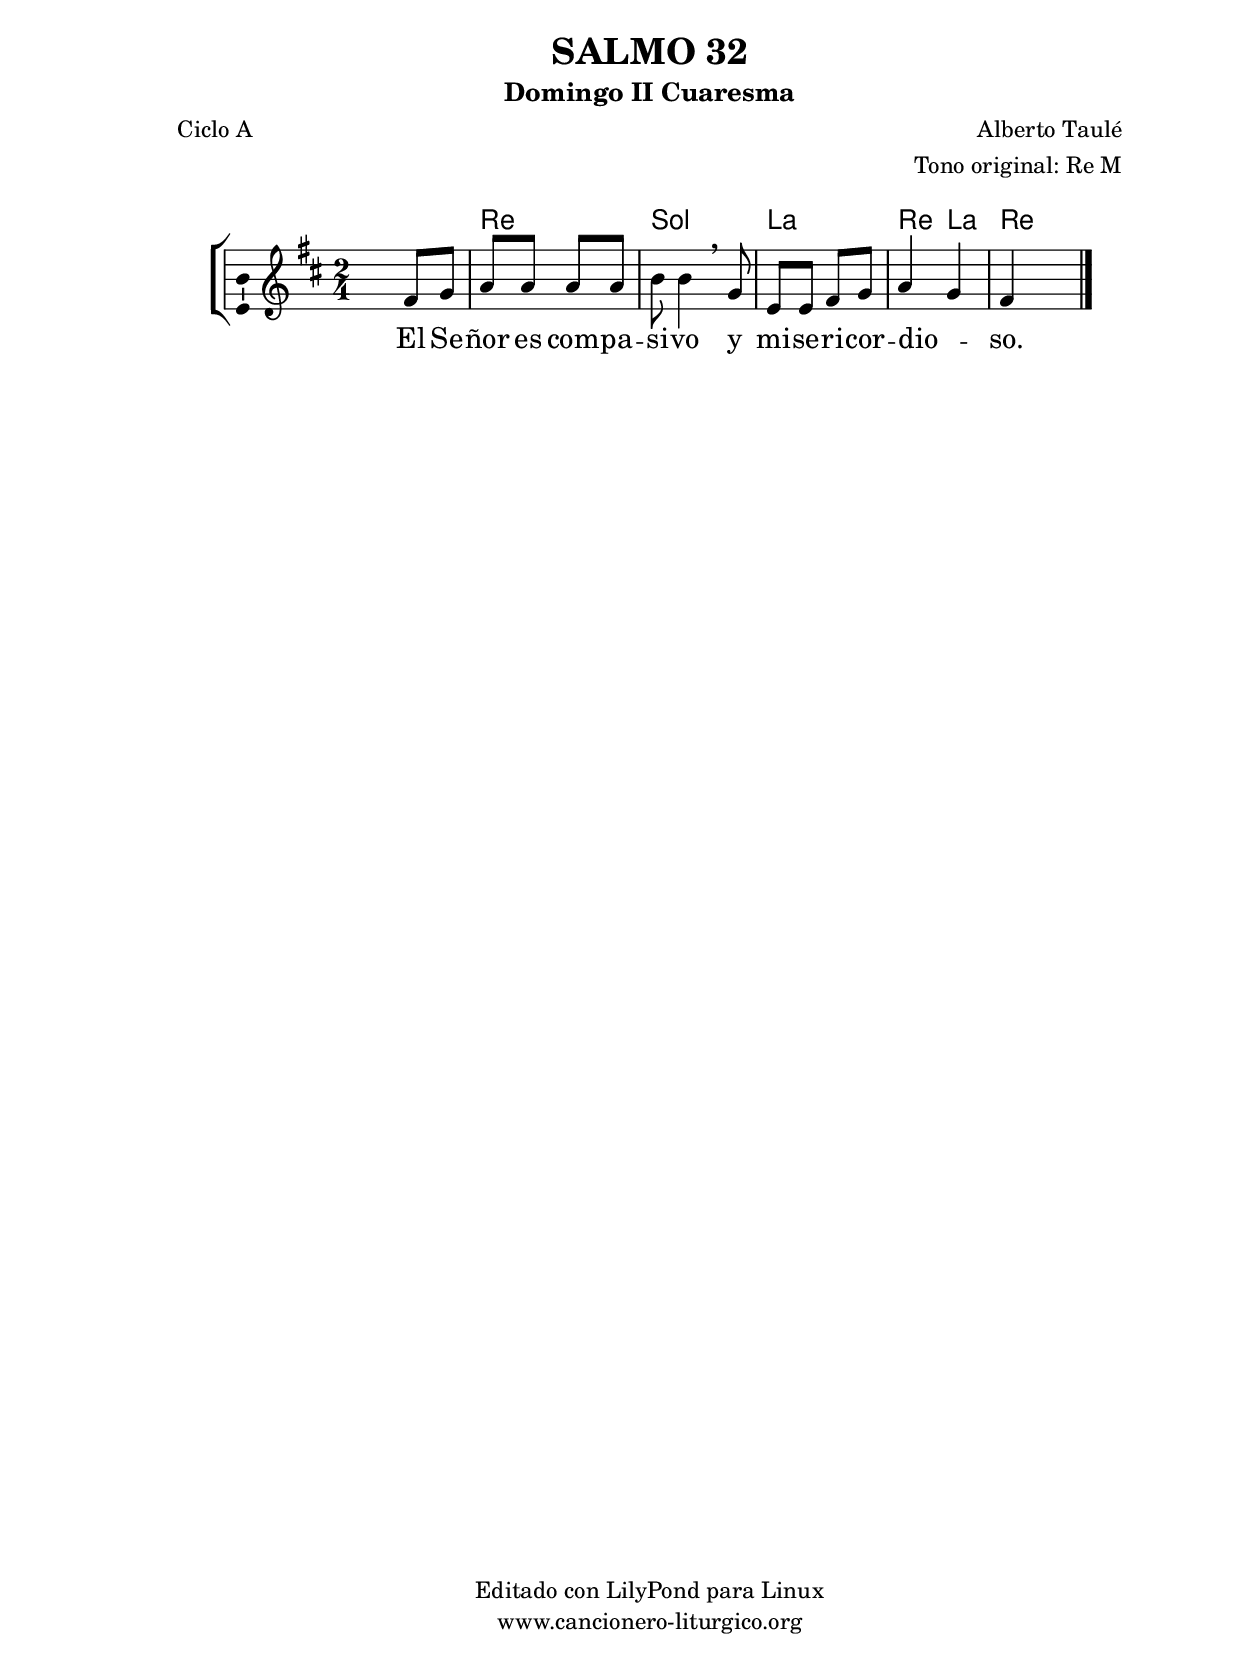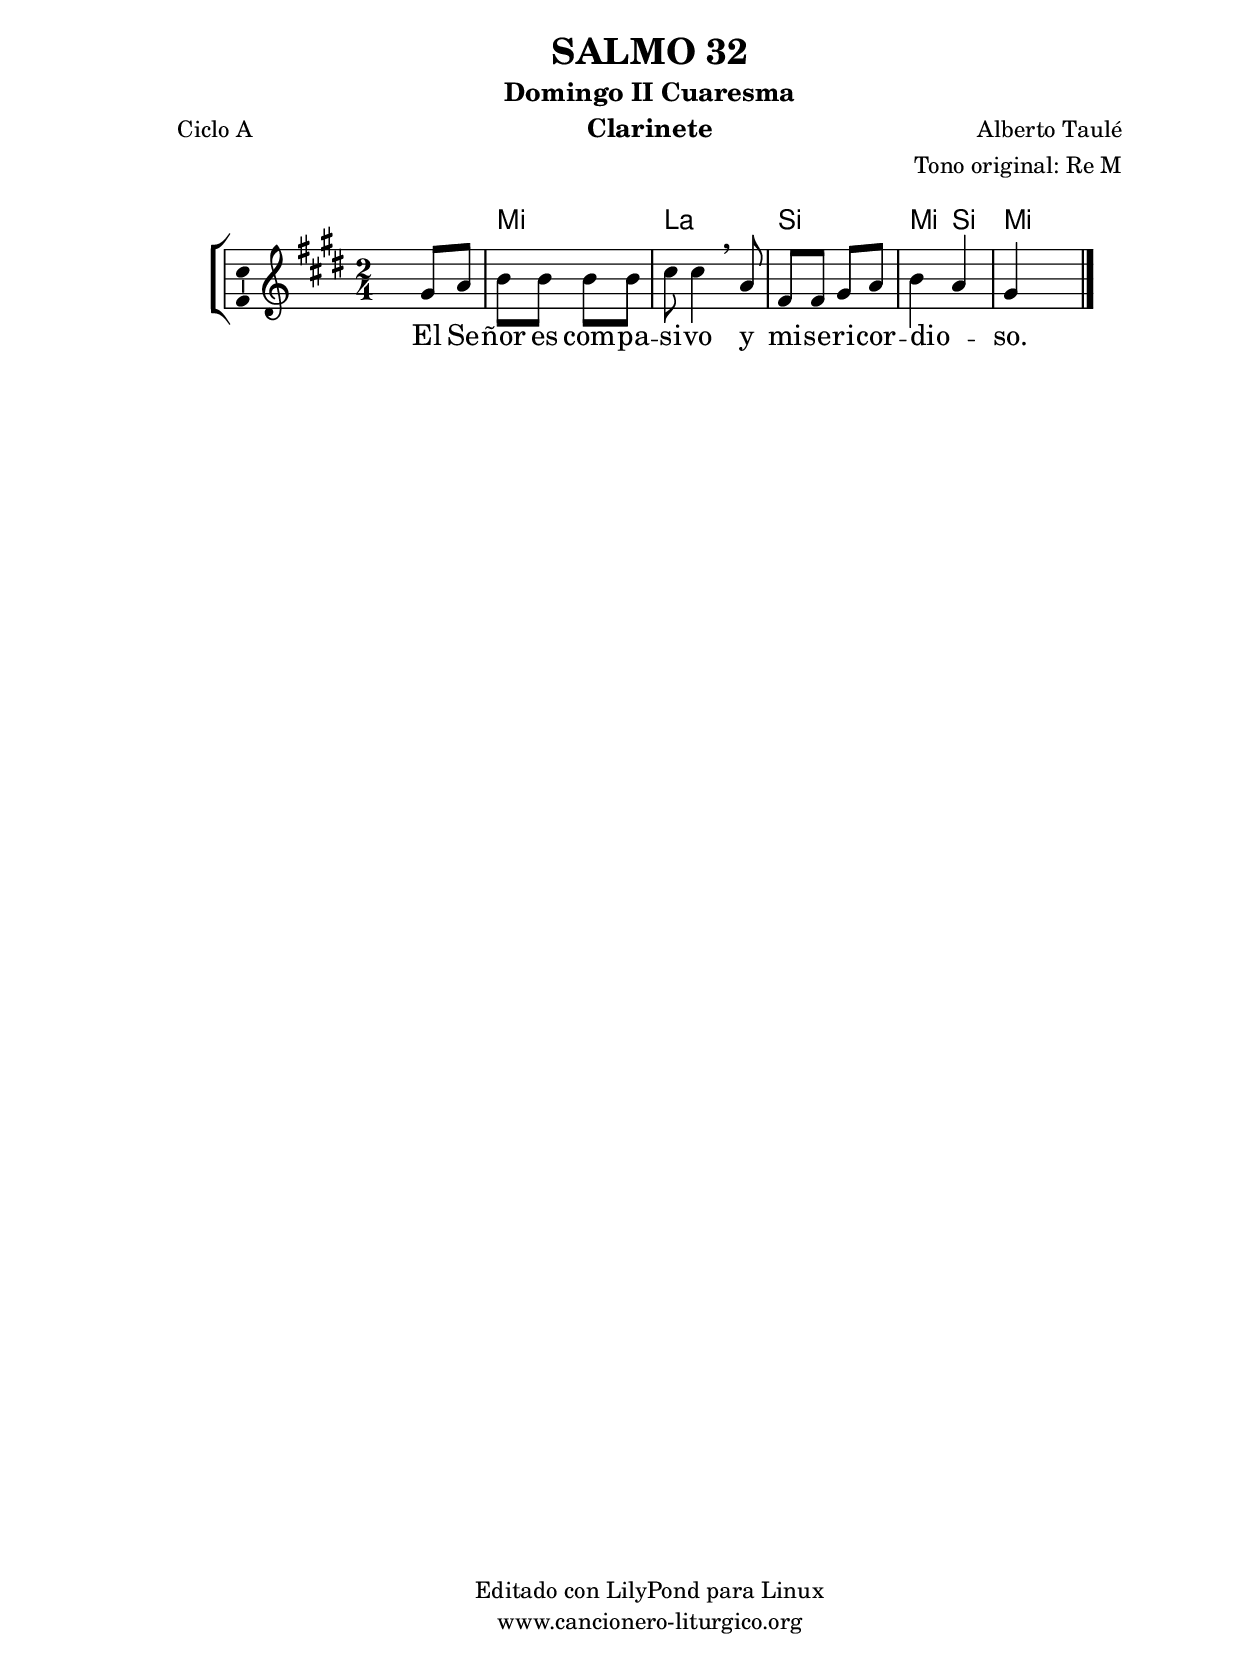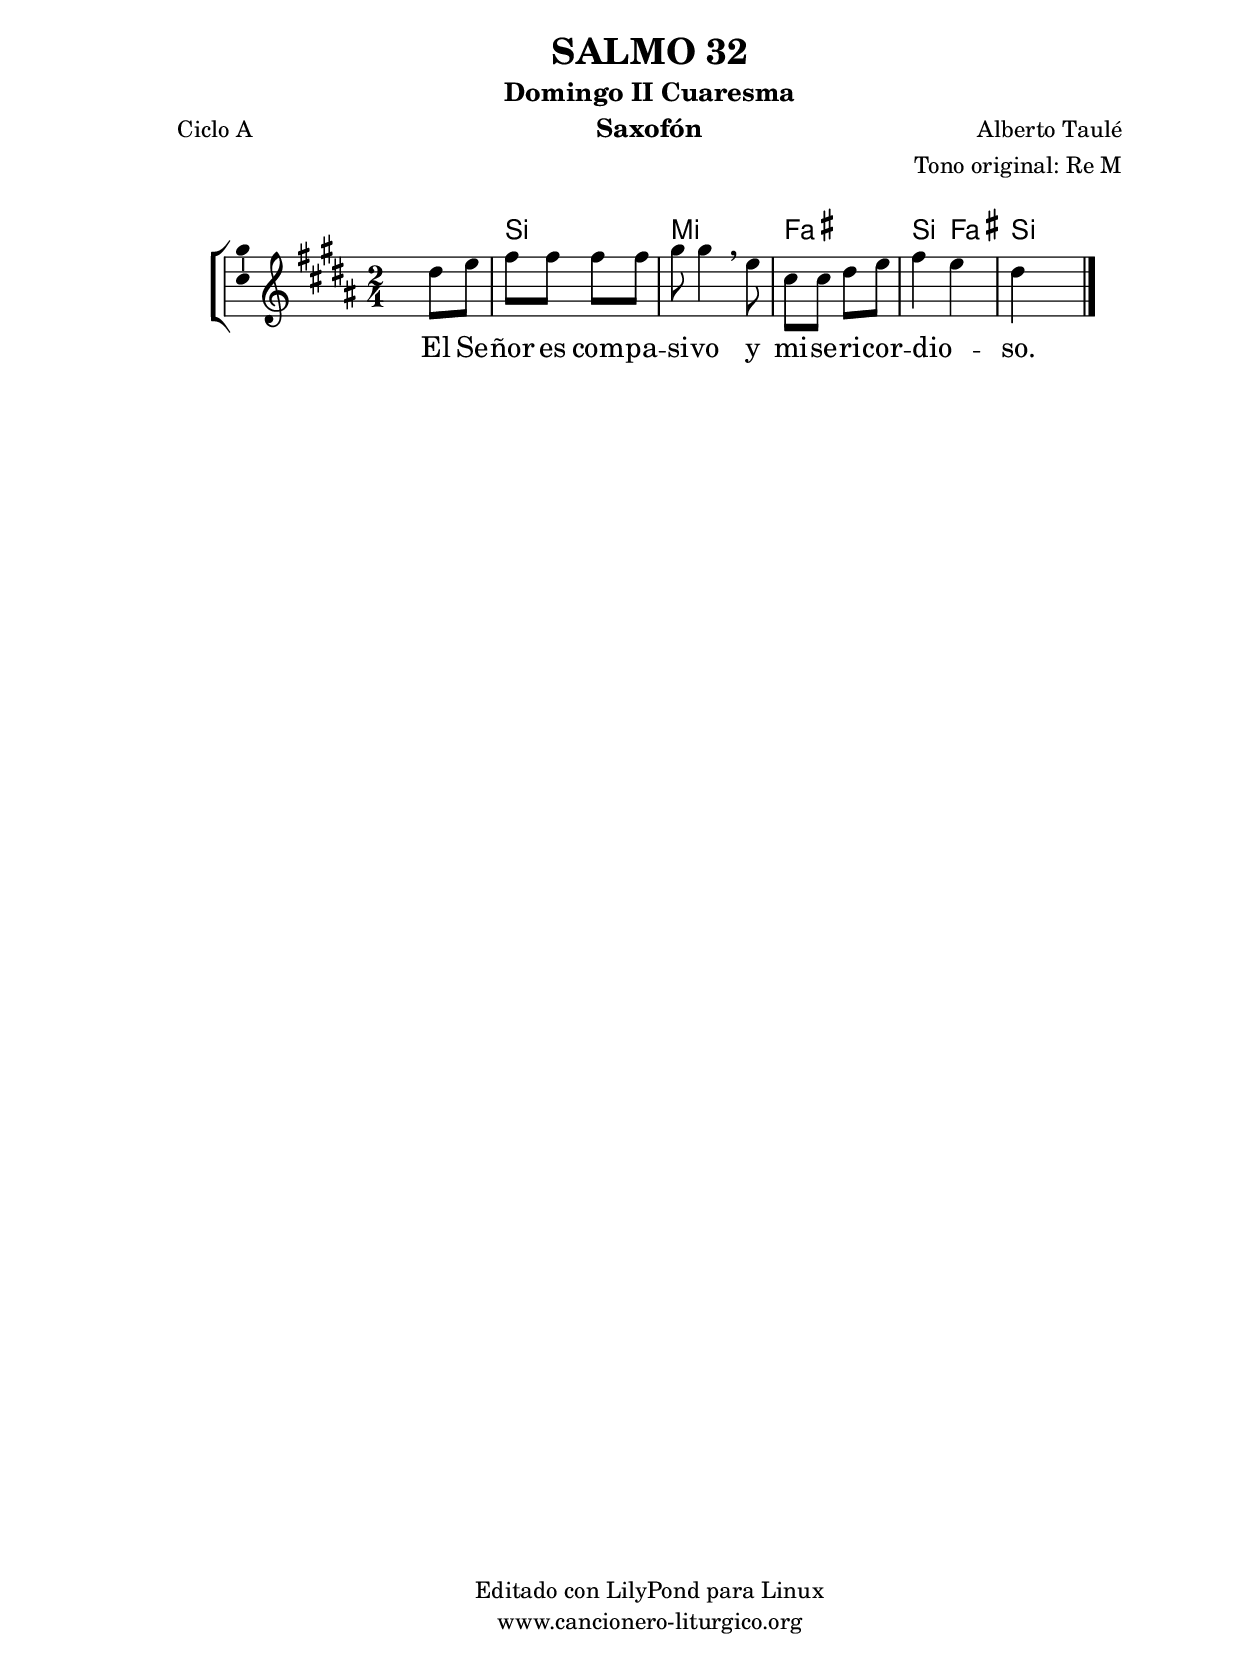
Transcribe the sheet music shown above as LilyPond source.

%
%para convertir .midi en .wav:
%timidity filename.midi -Ow -o finename.wav
%
%
%Para convertir de .wav a .mp3:
%lame -h -m j filename.wav
%
%
%para escuchar el midi:
%timidity nombrefichero.midi
%


%versión de lilypond para la que se ha escrito esta partitura:
\version "2.16.0"

	%Tamaño papel
	#(set-default-paper-size "a4")
	%Tamaño partitura
	#(set-global-staff-size 20)
	%No responde al pulsar sobre una nota
	#(ly:set-option 'point-and-click #f)

%parámetros del encabezamiento:
\header {
	title = "SALMO 32"
	subtitle = "Domingo II Cuaresma"
	composer = "Alberto Taulé"
	poet = "Ciclo A"
	meter = ""
	arranger = "Tono original: Re M"
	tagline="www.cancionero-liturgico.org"
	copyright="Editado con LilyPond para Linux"
	tiempo = "Cuaresma"
	usos = "Salmo"
	letra = "El Señor es compasivo y misericordioso."
	}

%parámetros asociados al papel:
\paper  {
	oddHeaderMarkup = \markup {\fill-line { \on-the-fly #not-first-page \fromproperty #'header:title \on-the-fly #not-first-page \fromproperty #'header:composer }}
	evenHeaderMarkup = \markup {\fill-line { \fromproperty #'header:composer \fromproperty #'header:title }}
	#(set-paper-size "a4")
	print-page-number = ##f
	first-page-number = 1
	print-first-page-number = ##f
%	head-separation = 3.0 \cm
	top-margin = 2.0 \cm
	bottom-margin = 0.5\cm
%%%	bottom-margin = -1.0\cm
	left-margin = 3.0 \cm
	line-width = 16.0 \cm 
	indent = 8\mm
	interscoreline = 2.\mm
	between-system-space = 15\mm
%	para que las partituras no llenen la hoja:
	ragged-bottom = ##t
%	idem para la última hoja:
	ragged-last-bottom = ##f
%	para que las partituras llenen el ancho del papel:
	ragged-last = ##f
	after-title-space = 2.5 \cm
%page-count=1
%system-count=1

	%Flexible Vertical Spacing
%	markup-markup-spacing =
%	#'((basic-distance . 15) (minimum-distance . 15) (padding . 3))
	markup-system-spacing =
	#'((basic-distance . 15) (minimum-distance . 15) (padding . 3))
	system-system-spacing =
	#'((basic-distance . 15) (minimum-distance . 15) (padding . 3))
	score-system-spacing =
	#'((basic-distance . 15) (minimum-distance . 15) (padding . 5))
%	top-system-spacing = % header
%	#'((basic-distance . 8) (minimum-distance . 0) (padding . 3))
%	top-markup-spacing =
%	#'((basic-distance . 20) (minimum-distance . 20) (padding . 3))
	last-bottom-spacing = % footer
	#'((basic-distance . 5) (minimum-distance . 5) (padding . 3))
%	score-markup-spacing =
%	#'((basic-distance . 16) (minimum-distance . 13) (padding . 3))

	}


%parámetros que afectan a toda la partitura:
global =  {
	%clave de sol (G):
	\clef G
	%armadura:
%	\transpose d ees
	\key d \major
	\tempo 4=90
	\set Score.tempoHideNote = ##t
	}


acordes = {
	\italianChords
	\chordmode {
%	\transpose d ees
{

s2
d2 g a d4 a d2 s2

	}
	}
}

melodia = 
%	\transpose d ees
{
	\relative c'{
	\time 2/4

s4 fis8 g
a8 a a a
b8 b4 \breathe g8
e8 e fis g
a4 g
fis4 s4

	\bar "|."
	}
	}


texto = \lyricmode {
El Se -- ñor es com -- pa -- si -- vo y mi -- se -- ri -- cor -- dio -- _ so.
	}


acordesStaff = \context ChordNames = acordesStaff <<
	\set chordChanges = ##t
	\acordes
	>>


vozStaff = \context Voice = vozStaff
\with {\consists "Ambitus_engraver"}
<<
%	\set Staff.instrumentName = ""
%	\set Staff.shortInstrumentName = ""
%	\set Staff.midiInstrument = #"clarinet"
%	\set Staff.midiInstrument = #"cello"
%	\set Staff.midiInstrument = #"flute"
	\set Staff.midiInstrument = #"electric guitar (jazz)"
%	\set Staff.midiInstrument = #"english horn"
%	\set Staff.midiInstrument = #"violin"
%	\set Staff.midiInstrument = #"glockenspiel"
	\set Staff.midiMinimumVolume = #0.7
	\set Staff.midiMaximumVolume = #0.9
	\global
	\melodia
	>>


textoStaff = \context Lyrics = textoStaff <<
	\lyricsto vozStaff \texto
	>>

\book {
	\score {
		\context ChoirStaff {
			\override StaffGroup.SystemStartBracket #'collapse-height = #1
			\override Score.SystemStartBar #'collapse-height = #1
			<<
			\acordesStaff
			\vozStaff
			\textoStaff
			>>
			}
		\layout {
	    		\context {
				\Lyrics
				\override LyricText #'font-size = #2
				}
	   		 \context {
				\Score
				%fontSize = #3
				\override StaffSymbol #'staff-space = #(magstep +3)
				%\override Beam #'thickness = #0.55
				%\override SpacingSpanner #'spacing-increment = #1.0
				%\override Slur #'height-limit = #1.5
				}
			}
		}
	\score {
		\unfoldRepeats
		\context ChoirStaff {
			<<
			\acordesStaff
			\vozStaff
			>>
			}
		\midi {
	  		\context {
	  			\Score
				tempoWholesPerMinute = #(ly:make-moment 70 4)
				}
			}
		}
	}

%Partitura para clarinete
#(define output-suffix "C")
\book {
	\header{
		instrument = "Clarinete"
		}
	\score {
		\context ChoirStaff {
			\override StaffGroup.SystemStartBracket #'collapse-height = #1
			\override Score.SystemStartBar #'collapse-height = #1
\transpose c d
			<<
			\acordesStaff
			\vozStaff
			\textoStaff
			>>
			}
		\layout {
	    		\context {
				\Lyrics
				\override LyricText #'font-size = #2
				}
	   		 \context {
				\Score
				%fontSize = #3
				\override StaffSymbol #'staff-space = #(magstep +3)
				%\override Beam #'thickness = #0.55
				%\override SpacingSpanner #'spacing-increment = #1.0
				%\override Slur #'height-limit = #1.5
				}
			}
		}
	}

%Partitura para saxofón
#(define output-suffix "S")
\book {
	\header{
		instrument = "Saxofón"
		}
	\score {
		\context ChoirStaff {
			\override StaffGroup.SystemStartBracket #'collapse-height = #1
			\override Score.SystemStartBar #'collapse-height = #1
\transpose c a
			<<
			\acordesStaff
			\vozStaff
			\textoStaff
			>>
			}
		\layout {
	    		\context {
				\Lyrics
				\override LyricText #'font-size = #2
				}
	   		 \context {
				\Score
				%fontSize = #3
				\override StaffSymbol #'staff-space = #(magstep +3)
				%\override Beam #'thickness = #0.55
				%\override SpacingSpanner #'spacing-increment = #1.0
				%\override Slur #'height-limit = #1.5
				}
			}
		}
	}

